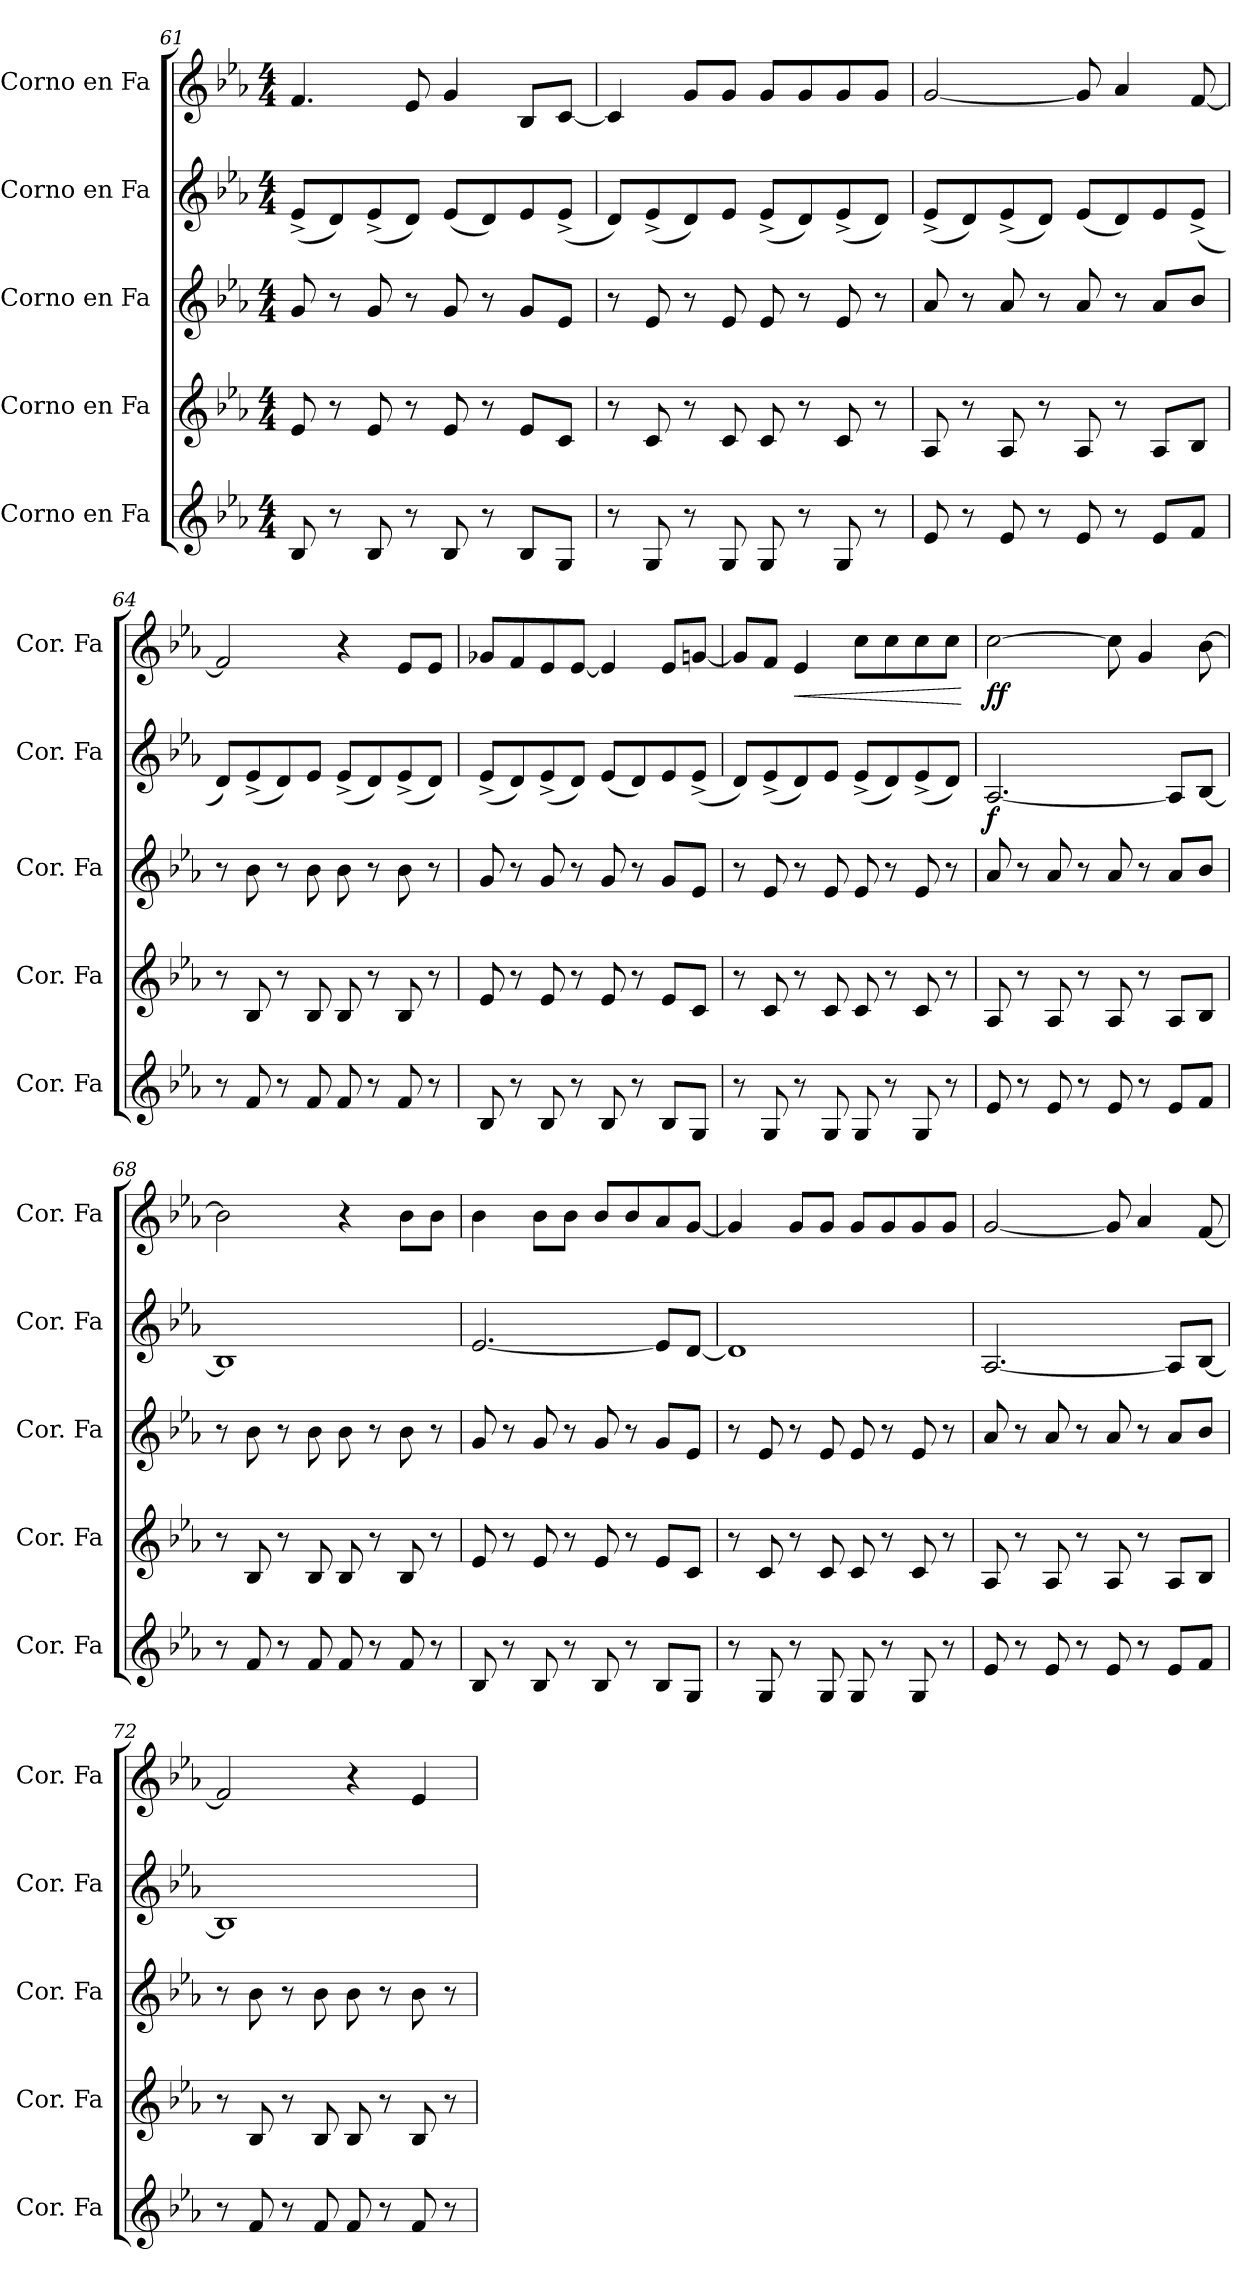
**kern	**kern	**kern	**kern	**dynam	**kern	**dynam
*part5	*part4	*part3	*part2	*part2	*part1	*part1
*staff5	*staff4	*staff3	*staff2	*staff2	*staff1	*staff1
*I"Corno en Fa	*I"Corno en Fa	*I"Corno en Fa	*I"Corno en Fa	*	*I"Corno en Fa	*
*I'Cor. Fa	*I'Cor. Fa	*I'Cor. Fa	*I'Cor. Fa	*	*I'Cor. Fa	*
*clefG2	*clefG2	*clefG2	*clefG2	*	*clefG2	*
*ITrd4c7	*ITrd4c7	*ITrd4c7	*ITrd4c7	*	*ITrd4c7	*
*k[b-e-a-d-]	*k[b-e-a-d-]	*k[b-e-a-d-]	*k[b-e-a-d-]	*	*k[b-e-a-d-]	*
*M4/4	*M4/4	*M4/4	*M4/4	*	*M4/4	*
=61	=61	=61	=61	=61	=61	=61
8E-/	8A-/	8c/	(<8A-^/L	.	4.B-/	.
8r	8r	8r	8G/)	.	.	.
8E-/	8A-/	8c/	(<8A-^/	.	.	.
8r	8r	8r	8G/J)	.	8A-/	.
8E-/	8A-/	8c/	(<8A-/L	.	4c/	.
8r	8r	8r	8G/)	.	.	.
8E-/L	8A-/L	8c/L	8A-/	.	8E-/L	.
8C/J	8F/J	8A-/J	(<8A-^/J	.	[8F/J	.
=62	=62	=62	=62	=62	=62	=62
8r	8r	8r	8G/L)	.	4F/]	.
8C/	8F/	8A-/	(<8A-^/	.	.	.
8r	8r	8r	8G/)	.	8c/L	.
8C/	8F/	8A-/	8A-/J	.	8c/J	.
8C/	8F/	8A-/	(<8A-^/L	.	8c/L	.
8r	8r	8r	8G/)	.	8c/	.
8C/	8F/	8A-/	(<8A-^/	.	8c/	.
8r	8r	8r	8G/J)	.	8c/J	.
=63	=63	=63	=63	=63	=63	=63
8A-/	8D-/	8d-/	(<8A-^/L	.	[2c/	.
8r	8r	8r	8G/)	.	.	.
8A-/	8D-/	8d-/	(<8A-^/	.	.	.
8r	8r	8r	8G/J)	.	.	.
8A-/	8D-/	8d-/	(<8A-/L	.	8c/]	.
8r	8r	8r	8G/)	.	4d-/	.
8A-/L	8D-/L	8d-/L	8A-/	.	.	.
8B-/J	8E-/J	8e-/J	(<8A-^/J	.	[8B-/	.
!!LO:PB:g=z
=64	=64	=64	=64	=64	=64	=64
8r	8r	8r	8G/L)	.	2B-/]	.
8B-/	8E-/	8e-\	(<8A-^/	.	.	.
8r	8r	8r	8G/)	.	.	.
8B-/	8E-/	8e-\	8A-/J	.	.	.
8B-/	8E-/	8e-\	(<8A-^/L	.	4r	.
8r	8r	8r	8G/)	.	.	.
8B-/	8E-/	8e-\	(<8A-^/	.	8A-/L	.
8r	8r	8r	8G/J)	.	8A-/J	.
=65	=65	=65	=65	=65	=65	=65
8E-/	8A-/	8c/	(<8A-^/L	.	8c-X/L	.
8r	8r	8r	8G/)	.	8B-/	.
8E-/	8A-/	8c/	(<8A-^/	.	8A-/	.
8r	8r	8r	8G/J)	.	[8A-/J	.
8E-/	8A-/	8c/	(<8A-/L	.	4A-/]	.
8r	8r	8r	8G/)	.	.	.
8E-/L	8A-/L	8c/L	8A-/	.	8A-/L	.
8C/J	8F/J	8A-/J	(<8A-^/J	.	[8cn/J	.
=66	=66	=66	=66	=66	=66	=66
8r	8r	8r	8G/L)	.	8c/L]	.
8C/	8F/	8A-/	(<8A-^/	.	8B-/J	.
!	!	!	!	!	!	!LO:HP:b
8r	8r	8r	8G/)	.	4A-/	<
8C/	8F/	8A-/	8A-/J	.	.	.
8C/	8F/	8A-/	(<8A-^/L	.	8f\L	.
8r	8r	8r	8G/)	.	8f\	.
8C/	8F/	8A-/	(<8A-^/	.	8f\	.
8r	8r	8r	8G/J)	.	8f\J	.
.	.	.	.	.	.	[
=67	=67	=67	=67	=67	=67	=67
!	!	!	!	!LO:DY:b	!	!LO:DY:b
8A-/	8D-/	8d-/	[2.D-/	f	[2f\	ff
8r	8r	8r	.	.	.	.
8A-/	8D-/	8d-/	.	.	.	.
8r	8r	8r	.	.	.	.
8A-/	8D-/	8d-/	.	.	8f\]	.
8r	8r	8r	.	.	4c/	.
8A-/L	8D-/L	8d-/L	8D-/L]	.	.	.
8B-/J	8E-/J	8e-/J	[8E-/J	.	[8e-\	.
!!LO:LB:g=z
=68	=68	=68	=68	=68	=68	=68
8r	8r	8r	1E-]	.	2e-\]	.
8B-/	8E-/	8e-\	.	.	.	.
8r	8r	8r	.	.	.	.
8B-/	8E-/	8e-\	.	.	.	.
8B-/	8E-/	8e-\	.	.	4r	.
8r	8r	8r	.	.	.	.
8B-/	8E-/	8e-\	.	.	8e-\L	.
8r	8r	8r	.	.	8e-\J	.
=69	=69	=69	=69	=69	=69	=69
8E-/	8A-/	8c/	[2.A-/	.	4e-\	.
8r	8r	8r	.	.	.	.
8E-/	8A-/	8c/	.	.	8e-\L	.
8r	8r	8r	.	.	8e-\J	.
8E-/	8A-/	8c/	.	.	8e-/L	.
8r	8r	8r	.	.	8e-/	.
8E-/L	8A-/L	8c/L	8A-/L]	.	8d-/	.
8C/J	8F/J	8A-/J	[8G/J	.	[8c/J	.
=70	=70	=70	=70	=70	=70	=70
8r	8r	8r	1G]	.	4c/]	.
8C/	8F/	8A-/	.	.	.	.
8r	8r	8r	.	.	8c/L	.
8C/	8F/	8A-/	.	.	8c/J	.
8C/	8F/	8A-/	.	.	8c/L	.
8r	8r	8r	.	.	8c/	.
8C/	8F/	8A-/	.	.	8c/	.
8r	8r	8r	.	.	8c/J	.
=71	=71	=71	=71	=71	=71	=71
8A-/	8D-/	8d-/	[2.D-/	.	[2c/	.
8r	8r	8r	.	.	.	.
8A-/	8D-/	8d-/	.	.	.	.
8r	8r	8r	.	.	.	.
8A-/	8D-/	8d-/	.	.	8c/]	.
8r	8r	8r	.	.	4d-/	.
8A-/L	8D-/L	8d-/L	8D-/L]	.	.	.
8B-/J	8E-/J	8e-/J	[8E-/J	.	[8B-/	.
!!LO:PB:g=z
=72	=72	=72	=72	=72	=72	=72
8r	8r	8r	1E-]	.	2B-/]	.
8B-/	8E-/	8e-\	.	.	.	.
8r	8r	8r	.	.	.	.
8B-/	8E-/	8e-\	.	.	.	.
8B-/	8E-/	8e-\	.	.	4r	.
8r	8r	8r	.	.	.	.
8B-/	8E-/	8e-\	.	.	4A-/	.
8r	8r	8r	.	.	.	.
=	=	=	=	=	=	=
*-	*-	*-	*-	*-	*-	*-
